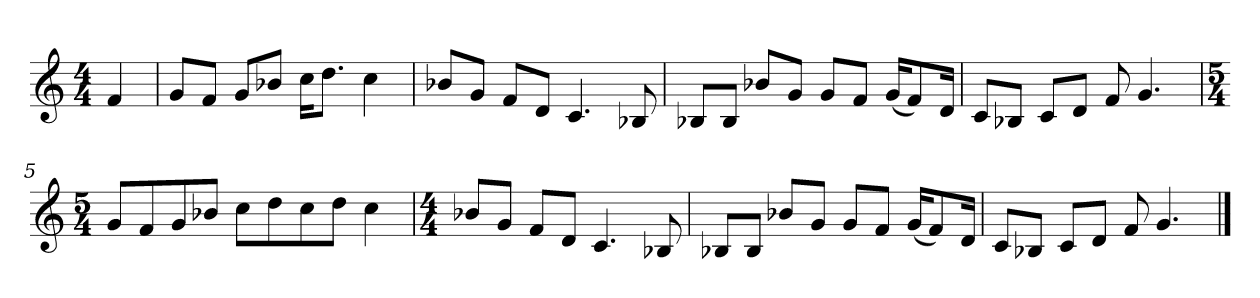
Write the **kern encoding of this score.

**kern
*part1
*staff1
*M4/4
=
4f
=1
8gL
8fJ
8gL
8b-XJ
16ccKL
8.ddJ
4cc
=2
8b-XL
8gJ
8fL
8dJ
4.c
8B-X
=3
8B-XL
8B-J
8b-XL
8gJ
8gL
8fJ
(16gKL
8f)
16dJk
=4
8cL
8B-XJ
8cL
8dJ
8f
4.g
=5
*M5/4
8gL
8f
8g
8b-XJ
8ccL
8dd
8cc
8ddJ
4cc
=6
*M4/4
8b-XL
8gJ
8fL
8dJ
4.c
8B-X
=7
8B-XL
8B-J
8b-XL
8gJ
8gL
8fJ
(16gKL
8f)
16dJk
=8
8cL
8B-XJ
8cL
8dJ
8f
4.g
==
*-
